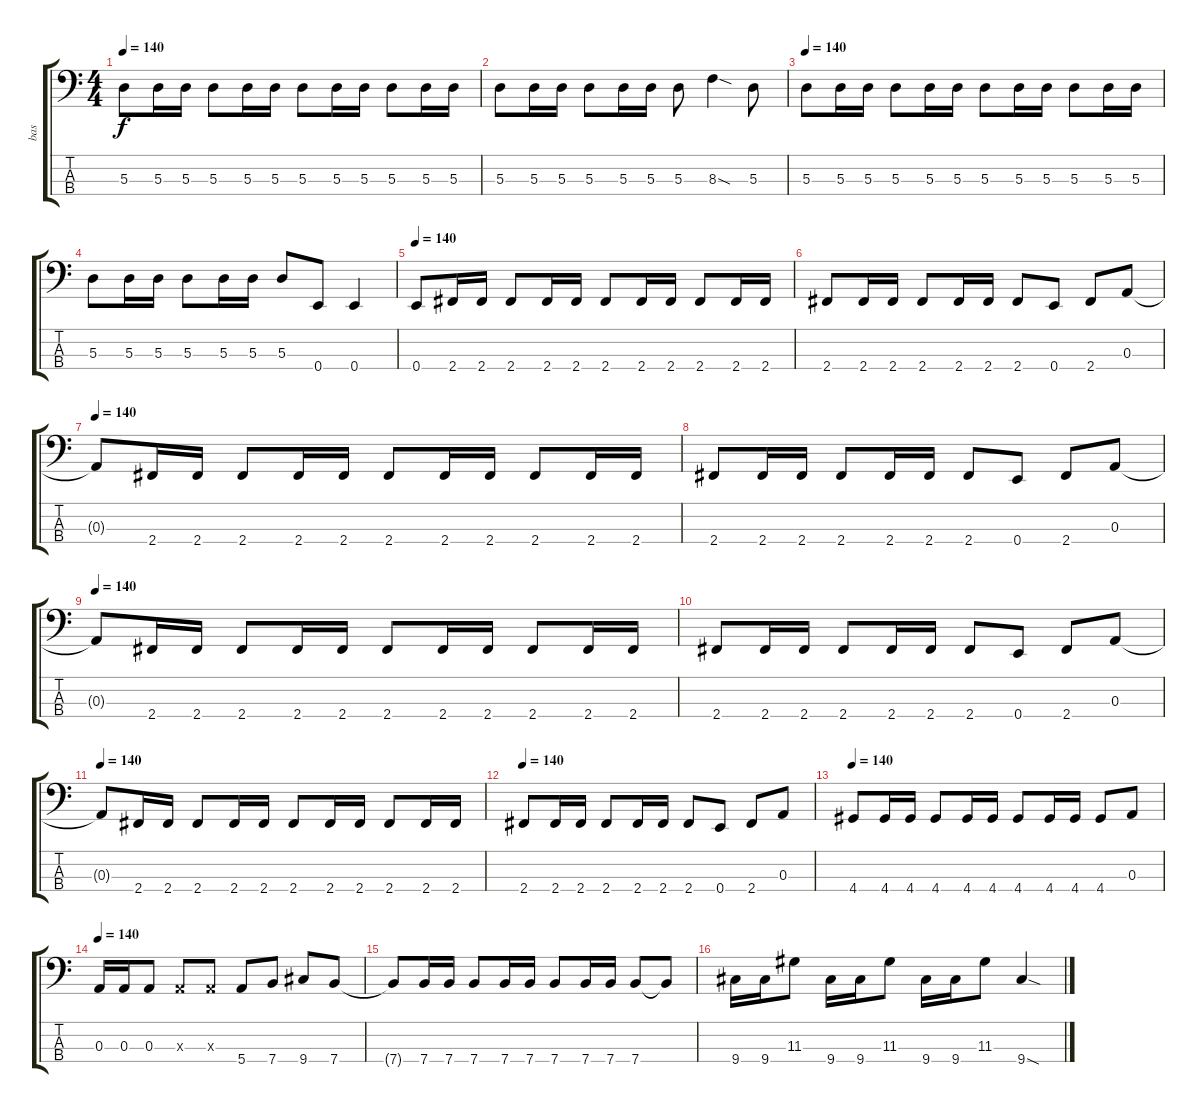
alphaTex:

\track ("bas" "bas") {instrument electricbassfinger}
\staff {score tabs}
\tuning (G2 D2 A1 E1) {hide}
\ts (4 4)
\tempo 140
\clef f4
\ks c
5.3.8{dy f} 5.3.16 5.3.16 5.3.8 5.3.16 5.3.16 5.3.8 5.3.16 5.3.16 5.3.8 5.3.16 5.3.16 |
5.3.8 5.3.16 5.3.16 5.3.8 5.3.16 5.3.16 5.3.8 8.3{sod}.4 5.3.8 |
\tempo 140
5.3.8 5.3.16 5.3.16 5.3.8 5.3.16 5.3.16 5.3.8 5.3.16 5.3.16 5.3.8 5.3.16 5.3.16 |
5.3.8 5.3.16 5.3.16 5.3.8 5.3.16 5.3.16 5.3.8 0.4.8 0.4.4 |
\tempo 140
0.4.8 2.4.16 2.4.16 2.4.8 2.4.16 2.4.16 2.4.8 2.4.16 2.4.16 2.4.8 2.4.16 2.4.16 |
2.4.8 2.4.16 2.4.16 2.4.8 2.4.16 2.4.16 2.4.8 0.4.8 2.4.8 0.3.8 |
\tempo 140
0.3{t}.8 2.4.16 2.4.16 2.4.8 2.4.16 2.4.16 2.4.8 2.4.16 2.4.16 2.4.8 2.4.16 2.4.16 |
2.4.8 2.4.16 2.4.16 2.4.8 2.4.16 2.4.16 2.4.8 0.4.8 2.4.8 0.3.8 |
\tempo 140
0.3{t}.8 2.4.16 2.4.16 2.4.8 2.4.16 2.4.16 2.4.8 2.4.16 2.4.16 2.4.8 2.4.16 2.4.16 |
2.4.8 2.4.16 2.4.16 2.4.8 2.4.16 2.4.16 2.4.8 0.4.8 2.4.8 0.3.8 |
\tempo 140
0.3{t}.8 2.4.16 2.4.16 2.4.8 2.4.16 2.4.16 2.4.8 2.4.16 2.4.16 2.4.8 2.4.16 2.4.16 |
\tempo 140
2.4.8 2.4.16 2.4.16 2.4.8 2.4.16 2.4.16 2.4.8 0.4.8 2.4.8 0.3.8 |
\tempo 140
4.4.8 4.4.16 4.4.16 4.4.8 4.4.16 4.4.16 4.4.8 4.4.16 4.4.16 4.4.8 0.3.8 |
\tempo 140
0.3.16 0.3.16 0.3.8 0.3{x}.8 0.3{x}.8 5.4.8 7.4.8 9.4.8 7.4.8 |
7.4{t}.8 7.4.16 7.4.16 7.4.8 7.4.16 7.4.16 7.4.8 7.4.16 7.4.16 7.4.8 7.4{t}.8 |
9.4.16 9.4.16 11.3.8 9.4.16 9.4.16 11.3.8 9.4.16 9.4.16 11.3.8 9.4{sod}.4
